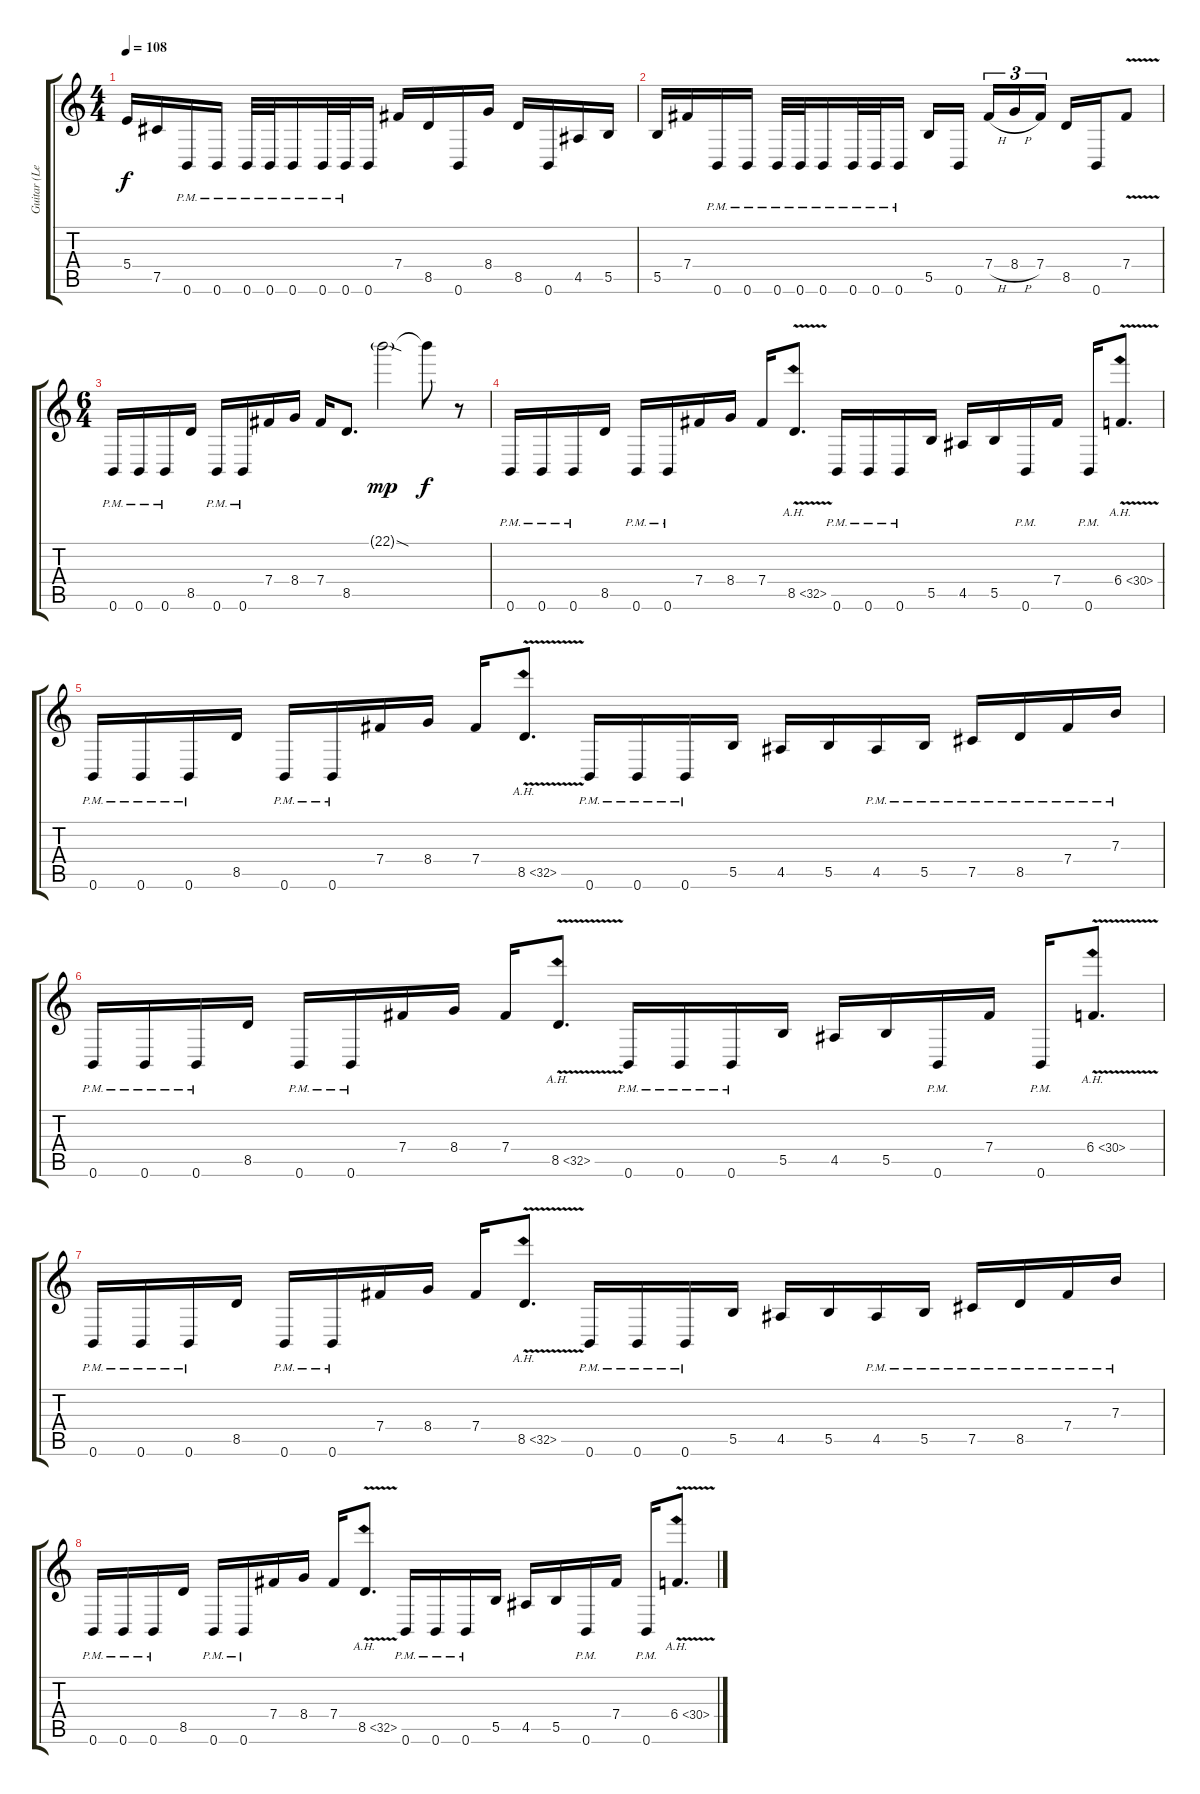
\track ("Guitar (Left)" "Guitar (Le") {instrument distortionguitar}
\staff {score tabs}
\tuning (Db4 Ab3 E3 B2 Gb2 B1) {hide}
\ts (4 4)
\tempo 108
\clef g2
\ks c
5.4.16{dy f} 7.5.16 0.6{pm}.16 0.6{pm}.16 0.6{pm}.32 0.6{pm}.32 0.6{pm}.16 0.6{pm}.32 0.6{pm}.32 0.6.16 7.4.16 8.5.16 0.6.16 8.4.16 8.5.16 0.6.16 4.5.16 5.5.16 |
5.5.16 7.4.16 0.6{pm}.16 0.6{pm}.16 0.6{pm}.32 0.6{pm}.32 0.6{pm}.16 0.6{pm}.32 0.6{pm}.32 0.6{pm}.16 5.5.16 0.6.16{beam splitsecondary} 7.4{h}.16{tu (3 2)} 8.4{h}.16{tu (3 2)} 7.4.16{tu (3 2)} 8.5.16 0.6.16 7.4{v}.8 |
\ts (6 4)
0.6{pm}.16 0.6{pm}.16 0.6{pm}.16 8.5.16 0.6{pm}.16 0.6{pm}.16 7.4.16 8.4.16 7.4.16 8.5.8{d} 22.1{sod g}.2{dy mp} 22.1{t}.8{dy f} r.8 |
0.6{pm}.16 0.6{pm}.16 0.6{pm}.16 8.5.16 0.6{pm}.16 0.6{pm}.16 7.4.16 8.4.16 7.4.16 8.5{ah 24 v}.8{d} 0.6{pm}.16 0.6{pm}.16 0.6{pm}.16 5.5.16 4.5.16 5.5.16 0.6{pm}.16 7.4.16 0.6{pm}.16 6.4{ah 24 v}.8{d} |
0.6{pm}.16 0.6{pm}.16 0.6{pm}.16 8.5.16 0.6{pm}.16 0.6{pm}.16 7.4.16 8.4.16 7.4.16 8.5{ah 24 v}.8{d} 0.6{pm}.16 0.6{pm}.16 0.6{pm}.16 5.5.16 4.5.16 5.5.16 4.5{pm}.16 5.5{pm}.16 7.5{pm}.16 8.5{pm}.16 7.4{pm}.16 7.3{pm}.16 |
0.6{pm}.16 0.6{pm}.16 0.6{pm}.16 8.5.16 0.6{pm}.16 0.6{pm}.16 7.4.16 8.4.16 7.4.16 8.5{ah 24 v}.8{d} 0.6{pm}.16 0.6{pm}.16 0.6{pm}.16 5.5.16 4.5.16 5.5.16 0.6{pm}.16 7.4.16 0.6{pm}.16 6.4{ah 24 v}.8{d} |
0.6{pm}.16 0.6{pm}.16 0.6{pm}.16 8.5.16 0.6{pm}.16 0.6{pm}.16 7.4.16 8.4.16 7.4.16 8.5{ah 24 v}.8{d} 0.6{pm}.16 0.6{pm}.16 0.6{pm}.16 5.5.16 4.5.16 5.5.16 4.5{pm}.16 5.5{pm}.16 7.5{pm}.16 8.5{pm}.16 7.4{pm}.16 7.3{pm}.16 |
0.6{pm}.16 0.6{pm}.16 0.6{pm}.16 8.5.16 0.6{pm}.16 0.6{pm}.16 7.4.16 8.4.16 7.4.16 8.5{ah 24 v}.8{d} 0.6{pm}.16 0.6{pm}.16 0.6{pm}.16 5.5.16 4.5.16 5.5.16 0.6{pm}.16 7.4.16 0.6{pm}.16 6.4{ah 24 v}.8{d}
